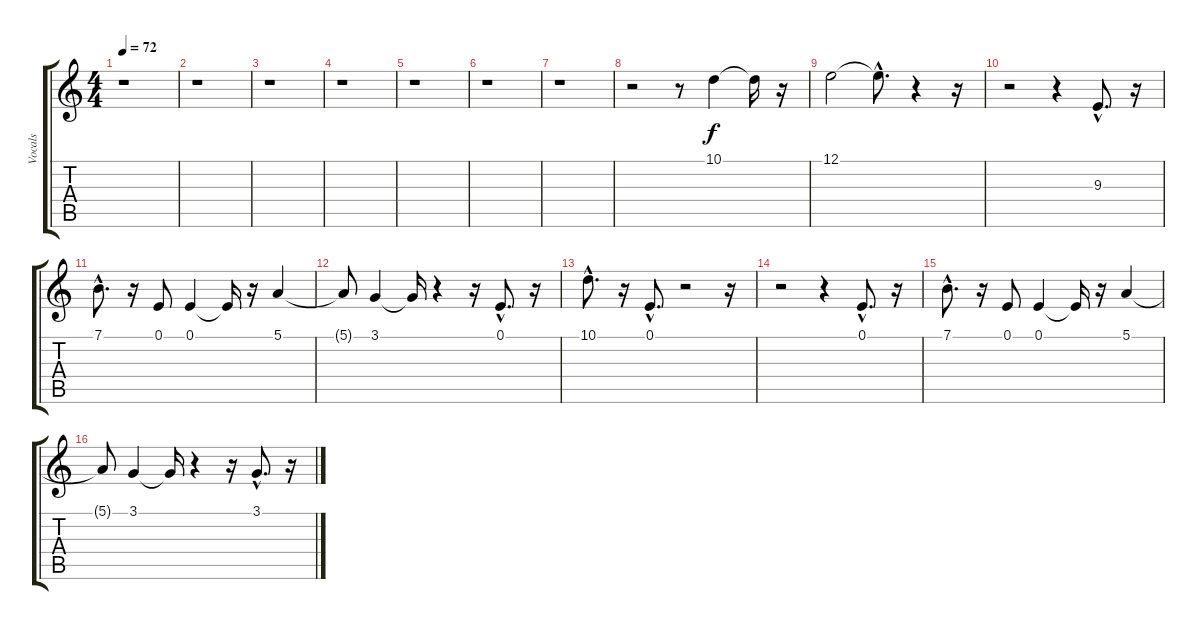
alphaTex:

\track ("Vocals" "Vocals") {instrument voiceoohs}
\staff {score tabs}
\tuning (E4 B3 G3 D3 A2 E2) {hide}
\ts (4 4)
\tempo 72
\clef g2
\ks c
r.1{dy f} |
r.1 |
r.1 |
r.1 |
r.1 |
r.1 |
r.1 |
r.2 r.8 10.1.4 10.1{t}.16 r.16 |
12.1.2 12.1{hac t}.8{d} r.4 r.16 |
r.2 r.4 9.3{hac}.8{d} r.16 |
7.1{hac}.8{d} r.16 0.1.8 0.1.4 0.1{t}.16 r.16 5.1.4 |
5.1{t}.8 3.1.4 3.1{t}.16 r.4 r.16 0.1{hac}.8{d} r.16 |
10.1{hac}.8{d} r.16 0.1{hac}.8{d} r.2 r.16 |
r.2 r.4 0.1{hac}.8{d} r.16 |
7.1{hac}.8{d} r.16 0.1.8 0.1.4 0.1{t}.16 r.16 5.1.4 |
5.1{t}.8 3.1.4 3.1{t}.16 r.4 r.16 3.1{hac}.8{d} r.16
